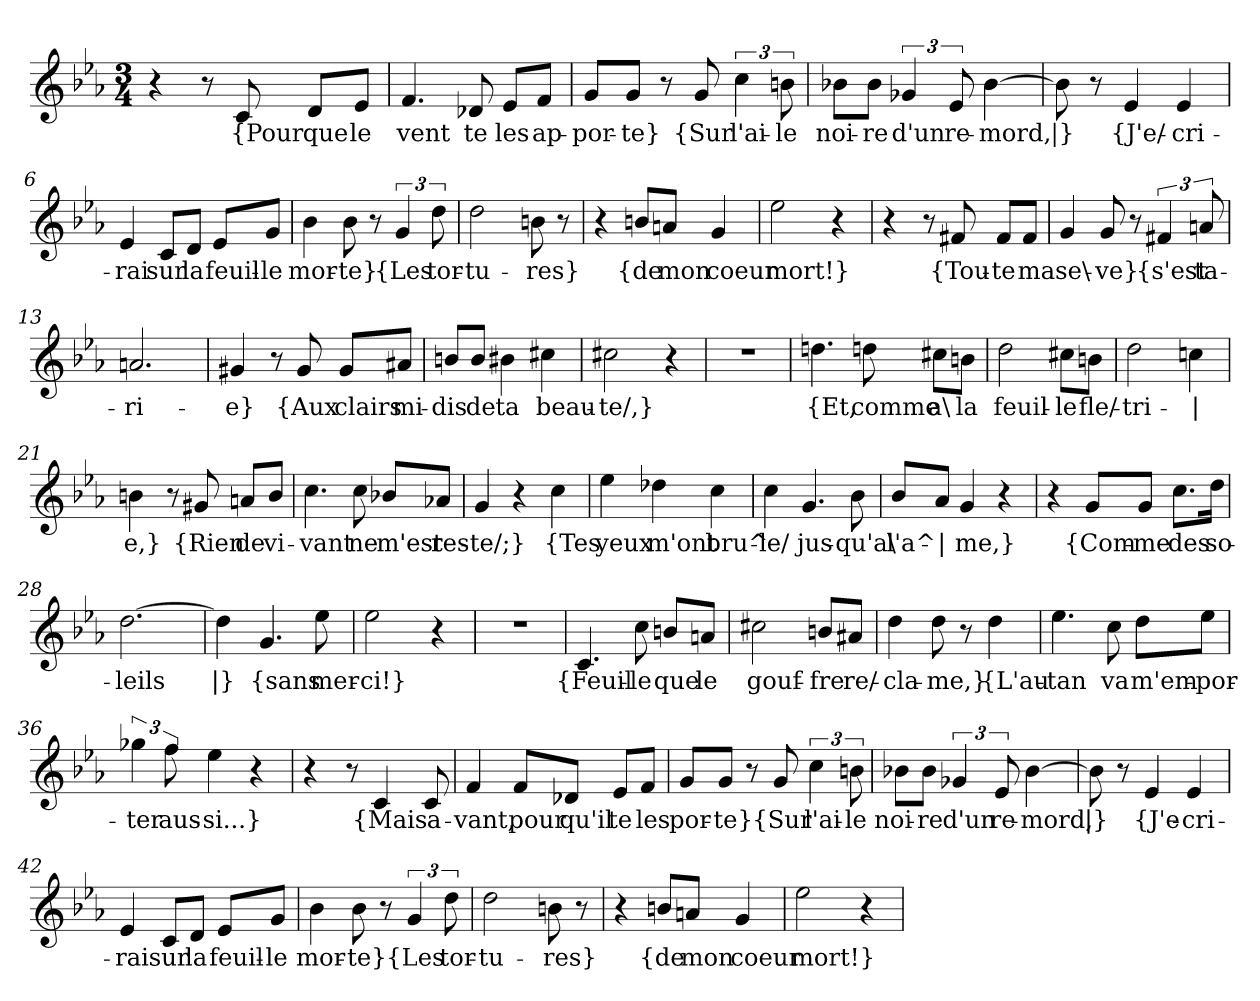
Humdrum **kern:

**kern	**text
*part1	*part1
*staff1	*staff1
*clefG2	*
*k[b-e-a-]	*
*M3/4	*
=1	=1
4r	.
8r	.
!	!LO:LY:b
8c/	{Pour
!	!LO:LY:b
8d/L	que
!	!LO:LY:b
8e-/J	le
=2	=2
!	!LO:LY:b
4.f/	vent
!	!LO:LY:b
8d-X/	te
!	!LO:LY:b
8e-/L	les
!	!LO:LY:b
8f/J	ap-
=3	=3
!	!LO:LY:b
8g/L	-por-
!	!LO:LY:b
8g/J	-te}
8r	.
!	!LO:LY:b
8g/	{Sur
!	!LO:LY:b
6cc\	l'ai-
!	!LO:LY:b
12bn\	-le
=4	=4
!	!LO:LY:b
8b-X\L	noi-
!	!LO:LY:b
8b-\J	-re
!	!LO:LY:b
6g-X/	d'un
!	!LO:LY:b
12e-/	re-
!	!LO:LY:b
[4b-\	-mord,
=5	=5
!	!LO:LY:b
8b-\]	|}
8r	.
!	!LO:LY:b
4e-/	{J'e/-
!	!LO:LY:b
4e-/	-cri-
!!LO:LB:g=z
=6	=6
!	!LO:LY:b
4e-/	-rai
!	!LO:LY:b
8c/L	sur
!	!LO:LY:b
8d/J	la
!	!LO:LY:b
8e-/L	feuil-
!	!LO:LY:b
8g/J	-le
=7	=7
!	!LO:LY:b
4b-\	mor-
!	!LO:LY:b
8b-\	-te}
8r	.
!	!LO:LY:b
6g/	{Les
!	!LO:LY:b
12dd\	tor-
=8	=8
!	!LO:LY:b
2dd\	-tu-
!	!LO:LY:b
8bn\	-res}
8r	.
=9	=9
4r	.
!	!LO:LY:b
8bn/L	{de
!	!LO:LY:b
8an/J	mon
!	!LO:LY:b
4g/	coeur
=10	=10
!	!LO:LY:b
2ee-\	mort!}
4r	.
=11	=11
4r	.
8r	.
!	!LO:LY:b
8f#X/	{Tou-
!	!LO:LY:b
8f#/L	-te
!	!LO:LY:b
8f#/J	ma
!!LO:LB:g=z
=12	=12
!	!LO:LY:b
4g/	se\-
!	!LO:LY:b
8g/	-ve}
8r	.
!	!LO:LY:b
6f#X/	{s'est
!	!LO:LY:b
12an/	ta-
=13	=13
!	!LO:LY:b
2.an/	-ri-
=14	=14
!	!LO:LY:b
4g#X/	-e}
8r	.
!	!LO:LY:b
8g#/	{Aux
!	!LO:LY:b
8g#/L	clairs
!	!LO:LY:b
8a#X/J	mi-
=15	=15
!	!LO:LY:b
8bn/L	-dis
!	!LO:LY:b
8b/J	de
!	!LO:LY:b
4b#X\	ta
!	!LO:LY:b
4cc#X\	beau-
=16	=16
!	!LO:LY:b
2cc#X\	-te/,}
4r	.
=17	=17
2.r	.
=18	=18
!	!LO:LY:b
4.ddn\	{Et,
!	!LO:LY:b
8ddn\	comme
!	!LO:LY:b
8cc#X\L	a\
!	!LO:LY:b
8bn\J	la
!!LO:LB:g=z
=19	=19
!	!LO:LY:b
2dd\	feuil-
!	!LO:LY:b
8cc#X\L	-le
!	!LO:LY:b
8bn\J	fle/-
=20	=20
!	!LO:LY:b
2dd\	-tri-
!	!LO:LY:b
4ccn\	|
=21	=21
!	!LO:LY:b
4bn\	-e,}
8r	.
!	!LO:LY:b
8g#X/	{Rien
!	!LO:LY:b
8an/L	de
!	!LO:LY:b
8b/J	vi-
=22	=22
!	!LO:LY:b
4.cc\	-vant
!	!LO:LY:b
8cc\	ne
!	!LO:LY:b
8b-X/L	m'est
!	!LO:LY:b
8a-X/J	res-
=23	=23
!	!LO:LY:b
4g/	-te/;}
4r	.
!	!LO:LY:b
4cc\	{Tes
=24	=24
!	!LO:LY:b
4ee-\	yeux
!	!LO:LY:b
4dd-X\	m'ont
!	!LO:LY:b
4cc\	bru^-
!!LO:LB:g=z
=25	=25
!	!LO:LY:b
4cc\	-le/
!	!LO:LY:b
4.g/	jus-
!	!LO:LY:b
8b-\	-qu'a\
=26	=26
!	!LO:LY:b
8b-/L	l'a^-
!	!LO:LY:b
8a-/J	|
!	!LO:LY:b
4g/	-me,}
4r	.
=27	=27
4r	.
!	!LO:LY:b
8g/L	{Com-
!	!LO:LY:b
8g/J	-me
!	!LO:LY:b
8.cc\L	des
!	!LO:LY:b
16dd\Jk	so-
=28	=28
!	!LO:LY:b
[2.dd\	-leils
=29	=29
!	!LO:LY:b
4dd\]	|}
!	!LO:LY:b
4.g/	{sans
!	!LO:LY:b
8ee-\	mer-
=30	=30
!	!LO:LY:b
2ee-\	-ci!}
4r	.
=31	=31
2.r	.
=32	=32
!	!LO:LY:b
4.c/	{Feuil-
!	!LO:LY:b
8cc\	-le
!	!LO:LY:b
8bn/L	que
!	!LO:LY:b
8an/J	le
!!LO:LB:g=z
=33	=33
!	!LO:LY:b
2cc#X\	gouf-
!	!LO:LY:b
8bn/L	-fre
!	!LO:LY:b
8a#X/J	re/-
=34	=34
!	!LO:LY:b
4dd\	-cla-
!	!LO:LY:b
8dd\	-me,}
8r	.
!	!LO:LY:b
4dd\	{L'au-
=35	=35
!	!LO:LY:b
4.ee-\	-tan
!	!LO:LY:b
8cc\	va
!	!LO:LY:b
8dd\L	m'em-
!	!LO:LY:b
8ee-\J	-por-
=36	=36
!	!LO:LY:b
6gg-X\	-ter
!	!LO:LY:b
12ff\	aus-
!	!LO:LY:b
4ee-\	-si...}
4r	.
=37	=37
4r	.
8r	.
!	!LO:LY:b
4c/	{Mais
!	!LO:LY:b
8c/	a-
!!LO:LB:g=z
=38	=38
!	!LO:LY:b
4f/	-vant,
!	!LO:LY:b
8f/L	pour
!	!LO:LY:b
8d-X/J	qu'il
!	!LO:LY:b
8e-/L	te
!	!LO:LY:b
8f/J	les
=39	=39
!	!LO:LY:b
8g/L	por-
!	!LO:LY:b
8g/J	-te}
8r	.
!	!LO:LY:b
8g/	{Sur
!	!LO:LY:b
6cc\	l'ai-
!	!LO:LY:b
12bn\	-le
=40	=40
!	!LO:LY:b
8b-X\L	noi-
!	!LO:LY:b
8b-\J	-re
!	!LO:LY:b
6g-X/	d'un
!	!LO:LY:b
12e-/	re-
!	!LO:LY:b
[4b-\	-mord,
=41	=41
!	!LO:LY:b
8b-\]	|}
8r	.
!	!LO:LY:b
4e-/	{J'e-
!	!LO:LY:b
4e-/	cri-
=42	=42
!	!LO:LY:b
4e-/	-rai
!	!LO:LY:b
8c/L	sur
!	!LO:LY:b
8d/J	la
!	!LO:LY:b
8e-/L	feuil-
!	!LO:LY:b
8g/J	-le
!!LO:LB:g=z
=43	=43
!	!LO:LY:b
4b-\	mor-
!	!LO:LY:b
8b-\	-te}
8r	.
!	!LO:LY:b
6g/	{Les
!	!LO:LY:b
12dd\	tor-
=44	=44
!	!LO:LY:b
2dd\	-tu-
!	!LO:LY:b
8bn\	-res}
8r	.
=45	=45
4r	.
!	!LO:LY:b
8bn/L	{de
!	!LO:LY:b
8an/J	mon
!	!LO:LY:b
4g/	coeur
=46	=46
!	!LO:LY:b
2ee-\	mort!}
4r	.
=	=
*-	*-
